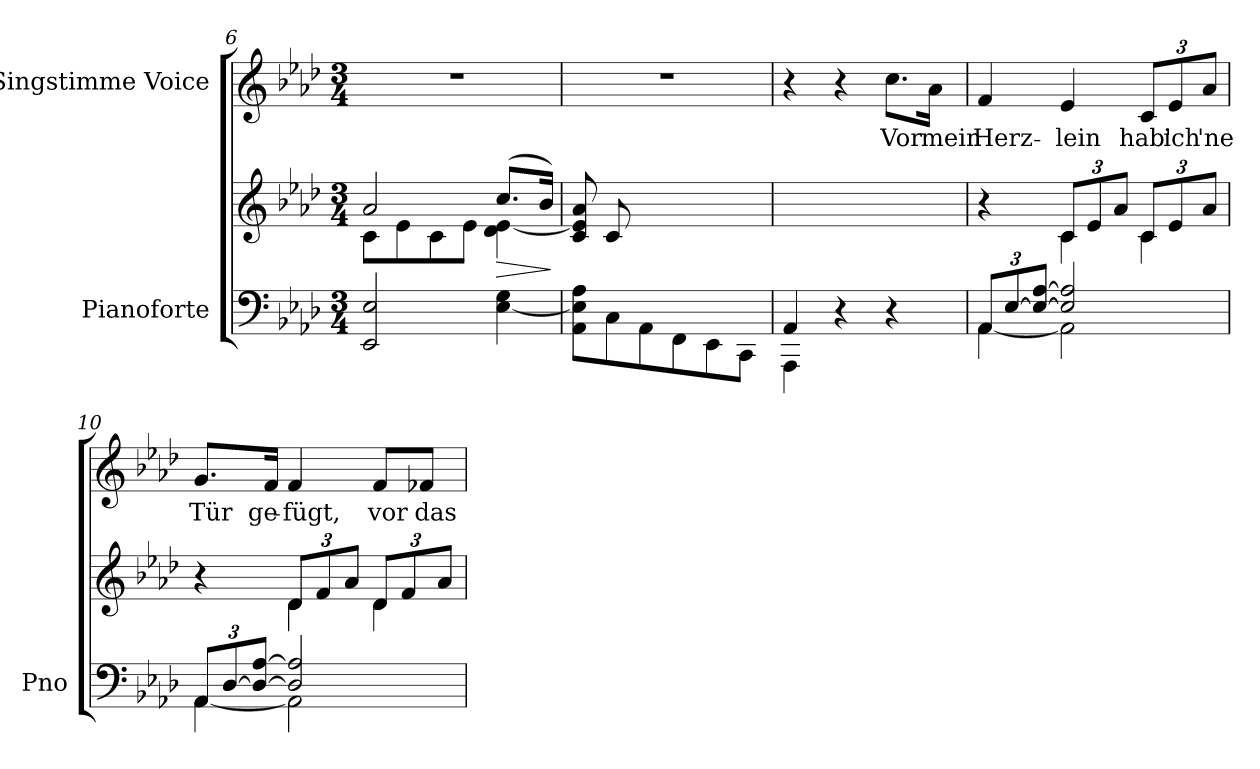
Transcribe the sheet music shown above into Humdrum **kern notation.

**kern	**kern	**dynam	**kern	**text
*part2	*part2	*part2	*part1	*part1
*staff3	*staff2	*staff2/3	*staff1	*staff1
*I"Pianoforte	*	*	*I"Singstimme Voice	*
*I'Pno	*	*	*	*
*clefF4	*clefG2	*	*clefG2	*
*k[b-e-a-d-]	*k[b-e-a-d-]	*	*k[b-e-a-d-]	*
*M3/4	*M3/4	*	*M3/4	*
=6	=6	=6	=6	=6
*	*^	*	*	*
2EE-/ 2E-/	2a-/	8c\L	.	2.r	.
.	.	8e-\	.	.	.
.	.	8c\	.	.	.
.	.	8e-\J	.	.	.
!	!	!	!LO:HP:b	!	!
[4E-\ 4G\	(8.cc/L	4d-\ [4e-\	>	.	.
.	16b-/Jk)	.	.	.	.
*	*v	*v	*	*	*
.	.	]	.	.
!!LO:LB:g=z
=7	=7	=7	=7	=7
*^	*	*	*	*
4ryy	8AA-\ 8E-\] 8A-\L	8c/ 8e-/] 8a-/L	.	2.r	.
.	8C\	8c/	.	.	.
8A-/	8AA-\	2ryy	.	.	.
8F/	8FF\	.	.	.	.
8E-/	8EE-\	.	.	.	.
8C/J	8CC\J	.	.	.	.
!!LO:LB:g=z
=8	=8	=8	=8	=8	=8
4AA-/	4AAA-\	4ryy	.	4r	.
2ryy	4r	4ryy	.	4r	.
!	!	!	!	!	!LO:LY:b
.	4r	4ryy	.	8.cc\L	Vor
!	!	!	!	!	!LO:LY:b
.	.	.	.	16a-\Jk	mein
=9	=9	=9	=9	=9	=9
*Xbrackettup	*	*	*	*	*
*	*	*^	*	*	*
!	!	!	!	!	!	!LO:LY:b
12AA-/L	[4AA-\	4r	4ryy	.	4f/	Herz-
[<12E-/	.	.	.	.	.	.
12E-/_ [12A-/J	.	.	.	.	.	.
!	!	!	!	!	!	!LO:LY:b
2E-/] 2A-/]	2AA-\]	12c/L	4c\	.	4e-/	-lein
.	.	12e-/	.	.	.	.
.	.	12a-/J	.	.	.	.
*	*	*Xbrackettup	*	*	*	*
!	!	!	!	!	!	!LO:LY:b
.	.	12c/L	4c\	.	12c/L	hab'
!	!	!	!	!	!	!LO:LY:b
.	.	12e-/	.	.	12e-/	ich
!	!	!	!	!	!	!LO:LY:b
.	.	12a-/J	.	.	12a-/J	'ne
=10	=10	=10	=10	=10	=10	=10
!	!	!	!	!	!	!LO:LY:b
12AA-/L	[4AA-\	4r	4ryy	.	8.g/L	Tür
[<12D-/	.	.	.	.	.	.
12D-/_ [12A-/J	.	.	.	.	.	.
!	!	!	!	!	!	!LO:LY:b
.	.	.	.	.	16f/Jk	ge-
*	*	*brackettup	*	*	*	*
!	!	!	!	!	!	!LO:LY:b
2D-/] 2A-/]	2AA-\]	12d-/L	4d-\	.	4f/	-fügt,
.	.	12f/	.	.	.	.
.	.	12a-/J	.	.	.	.
*	*	*Xbrackettup	*	*	*	*
!	!	!	!	!	!	!LO:LY:b
.	.	12d-/L	4d-\	.	8f/L	vor
.	.	12f/	.	.	.	.
!	!	!	!	!	!	!LO:LY:b
.	.	.	.	.	8f-X/J	das
.	.	12a-/J	.	.	.	.
*v	*v	*	*	*	*	*
*	*v	*v	*	*	*
=	=	=	=	=
*-	*-	*-	*-	*-
